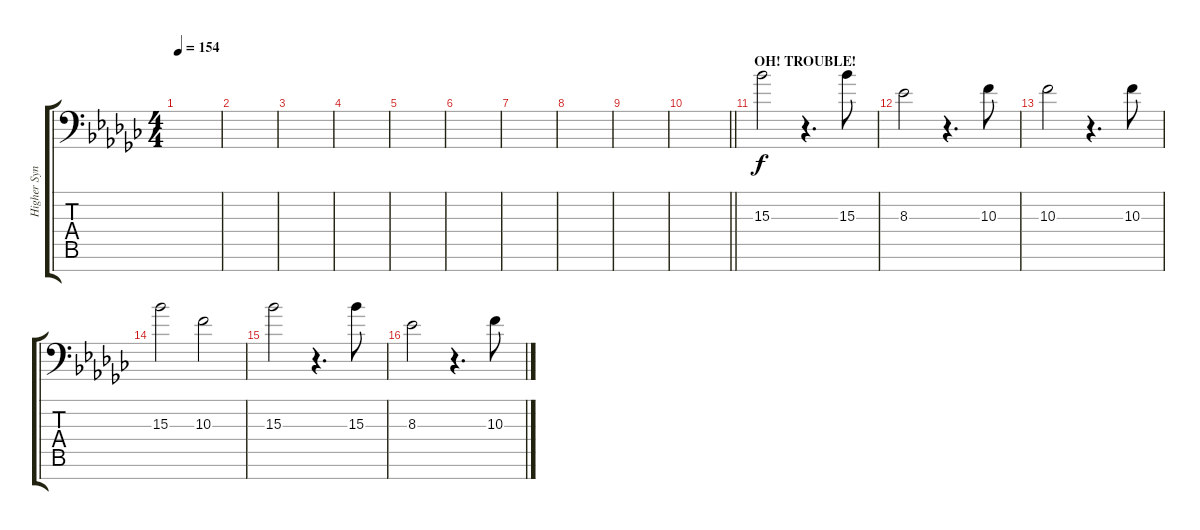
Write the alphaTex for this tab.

\track ("Higher Synth" "Higher Syn") {instrument synthbrass1}
\staff {score tabs}
\tuning (E4 B3 G3 D3 A2 E2 A1) {hide}
\ts (4 4)
\tempo 154
\clef f4
\ks gb
|
|
|
|
|
|
|
|
|
\barLineRight lightlight
|
\section ("" "OH! TROUBLE!")
15.3.2 r.4{d} 15.3.8 |
8.3.2 r.4{d} 10.3.8 |
10.3.2 r.4{d} 10.3.8 |
15.3.2 10.3.2 |
15.3.2 r.4{d} 15.3.8 |
8.3.2 r.4{d} 10.3.8
